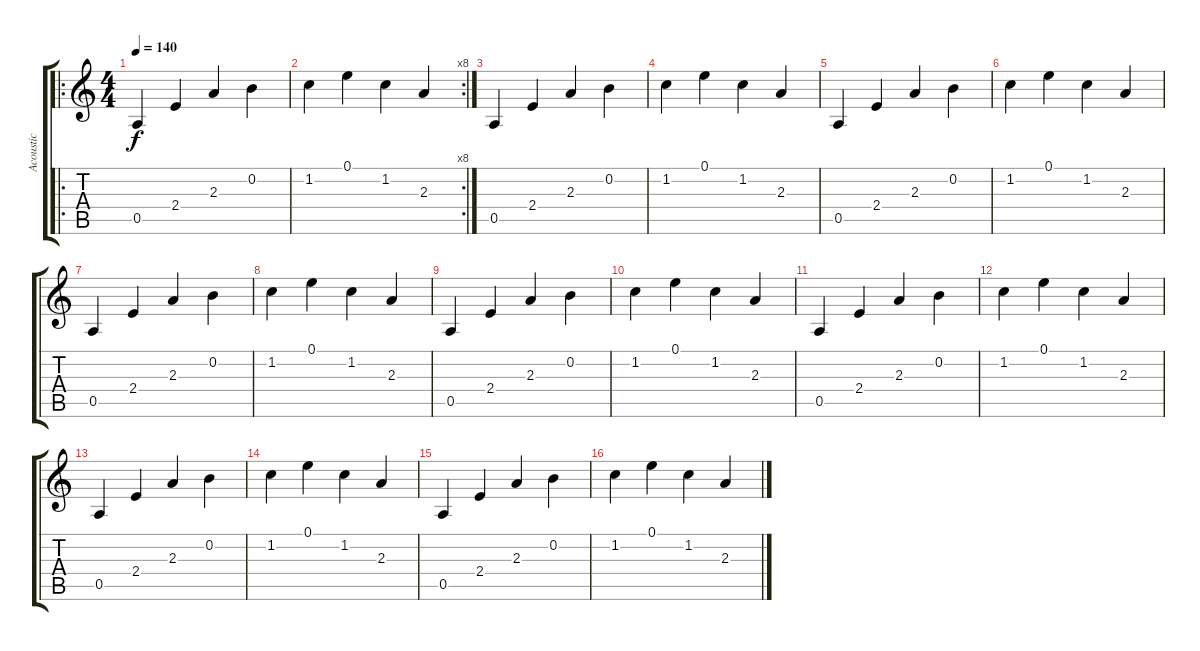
\track ("Acoustic" "Acoustic") {instrument acousticguitarsteel}
\staff {score tabs}
\tuning (E4 B3 G3 D3 A2 E2) {hide}
\ro
\ts (4 4)
\tempo 140
\clef g2
\ks c
0.5.4{dy f instrument acousticguitarsteel} 2.4.4 2.3.4 0.2.4 |
\rc 8
1.2.4 0.1.4 1.2.4 2.3.4 |
0.5.4 2.4.4 2.3.4 0.2.4 |
1.2.4 0.1.4 1.2.4 2.3.4 |
0.5.4 2.4.4 2.3.4 0.2.4 |
1.2.4 0.1.4 1.2.4 2.3.4 |
0.5.4 2.4.4 2.3.4 0.2.4 |
1.2.4 0.1.4 1.2.4 2.3.4 |
0.5.4 2.4.4 2.3.4 0.2.4 |
1.2.4 0.1.4 1.2.4 2.3.4 |
0.5.4 2.4.4 2.3.4 0.2.4 |
1.2.4 0.1.4 1.2.4 2.3.4 |
0.5.4 2.4.4 2.3.4 0.2.4 |
1.2.4 0.1.4 1.2.4 2.3.4 |
0.5.4 2.4.4 2.3.4 0.2.4 |
1.2.4 0.1.4 1.2.4 2.3.4
